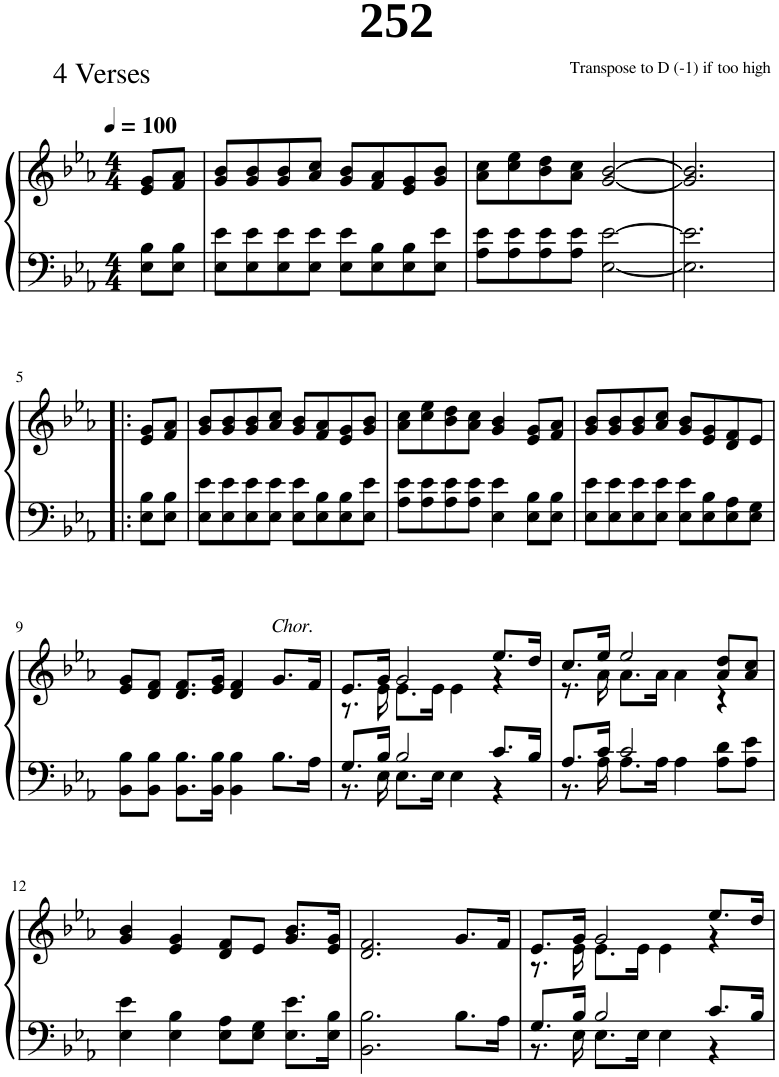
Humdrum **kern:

**kern	**kern
*part1	*part1
*staff2	*staff1
*I"Piano	*
*I'Pno.	*
*clefF4	*clefG2
*k[b-e-a-]	*k[b-e-a-]
*M4/4	*M4/4
*MM100	*MM100
=1	=1
8E-\ 8B-\L	8e-/ 8g/L
8E-\ 8B-\J	8f/ 8a-/J
=2	=2
8E-\ 8e-\L	8g/ 8b-/L
8E-\ 8e-\	8g/ 8b-/
8E-\ 8e-\	8g/ 8b-/
8E-\ 8e-\J	8a-/ 8cc/J
8E-\ 8e-\L	8g/ 8b-/L
8E-\ 8B-\	8f/ 8a-/
8E-\ 8B-\	8e-/ 8g/
8E-\ 8e-\J	8g/ 8b-/J
=3	=3
8A-\ 8e-\L	8a-\ 8cc\L
8A-\ 8e-\	8cc\ 8ee-\
8A-\ 8e-\	8b-\ 8dd\
8A-\ 8e-\J	8a-\ 8cc\J
[2E-\ [2e-\	[2g/ [2b-/
=4	=4
2.E-\] 2.e-\]	2.g/] 2.b-/]
!!LO:LB:g=z
=5!|:	=5!|:
8E-\ 8B-\L	8e-/ 8g/L
8E-\ 8B-\J	8f/ 8a-/J
=6	=6
8E-\ 8e-\L	8g/ 8b-/L
8E-\ 8e-\	8g/ 8b-/
8E-\ 8e-\	8g/ 8b-/
8E-\ 8e-\J	8a-/ 8cc/J
8E-\ 8e-\L	8g/ 8b-/L
8E-\ 8B-\	8f/ 8a-/
8E-\ 8B-\	8e-/ 8g/
8E-\ 8e-\J	8g/ 8b-/J
=7	=7
8A-\ 8e-\L	8a-\ 8cc\L
8A-\ 8e-\	8cc\ 8ee-\
8A-\ 8e-\	8b-\ 8dd\
8A-\ 8e-\J	8a-\ 8cc\J
4E-\ 4e-\	4g/ 4b-/
8E-\ 8B-\L	8e-/ 8g/L
8E-\ 8B-\J	8f/ 8a-/J
=8	=8
8E-\ 8e-\L	8g/ 8b-/L
8E-\ 8e-\	8g/ 8b-/
8E-\ 8e-\	8g/ 8b-/
8E-\ 8e-\J	8a-/ 8cc/J
8E-\ 8e-\L	8g/ 8b-/L
8E-\ 8B-\	8e-/ 8g/
8E-\ 8A-\	8d/ 8f/
8E-\ 8G\J	8e-/J
!!LO:LB:g=z
=9	=9
8BB-\ 8B-\L	8e-/ 8g/L
8BB-\ 8B-\J	8d/ 8f/J
8.BB-\ 8.B-\L	8.d/ 8.f/L
16BB-\ 16B-\Jk	16e-/ 16g/Jk
4BB-\ 4B-\	4d/ 4f/
!	!LO:TX:a:i:t=Chor.
8.B-\L	8.g/L
16A-\Jk	16f/Jk
=10	=10
*^	*^
8.G/L	8.r	8.e-/L	8.r
16B-/Jk	16E-\	16g/Jk	16e-\
2B-/	8.E-\L	2g/	8.e-\L
.	16E-\Jk	.	16e-\Jk
.	4E-\	.	4e-\
8.c/L	4r	8.ee-/L	4r
16B-/Jk	.	16dd/Jk	.
=11	=11	=11	=11
8.A-/L	8.r	8.cc/L	8.r
16c/Jk	16A-\	16ee-/Jk	16a-\
2c/	8.A-\L	2ee-/	8.a-\L
.	16A-\Jk	.	16a-\Jk
.	4A-\	.	4a-\
4ryy	8A-\ 8d\L	8a-/ 8dd/L	4r
.	8A-\ 8e-\J	8a-/ 8cc/J	.
*v	*v	*	*
*	*v	*v
!!LO:LB:g=z
=12	=12
4E-\ 4e-\	4g/ 4b-/
4E-\ 4B-\	4e-/ 4g/
8E-\ 8A-\L	8d/ 8f/L
8E-\ 8G\J	8e-/J
8.E-\ 8.e-\L	8.g/ 8.b-/L
16E-\ 16B-\Jk	16e-/ 16g/Jk
=13	=13
2.BB-\ 2.B-\	2.d/ 2.f/
8.B-\L	8.g/L
16A-\Jk	16f/Jk
=14	=14
*^	*^
8.G/L	8.r	8.e-/L	8.r
16B-/Jk	16E-\	16g/Jk	16e-\
2B-/	8.E-\L	2g/	8.e-\L
.	16E-\Jk	.	16e-\Jk
.	4E-\	.	4e-\
8.c/L	4r	8.ee-/L	4r
16B-/Jk	.	16dd/Jk	.
*v	*v	*	*
*	*v	*v
=	=
*-	*-
